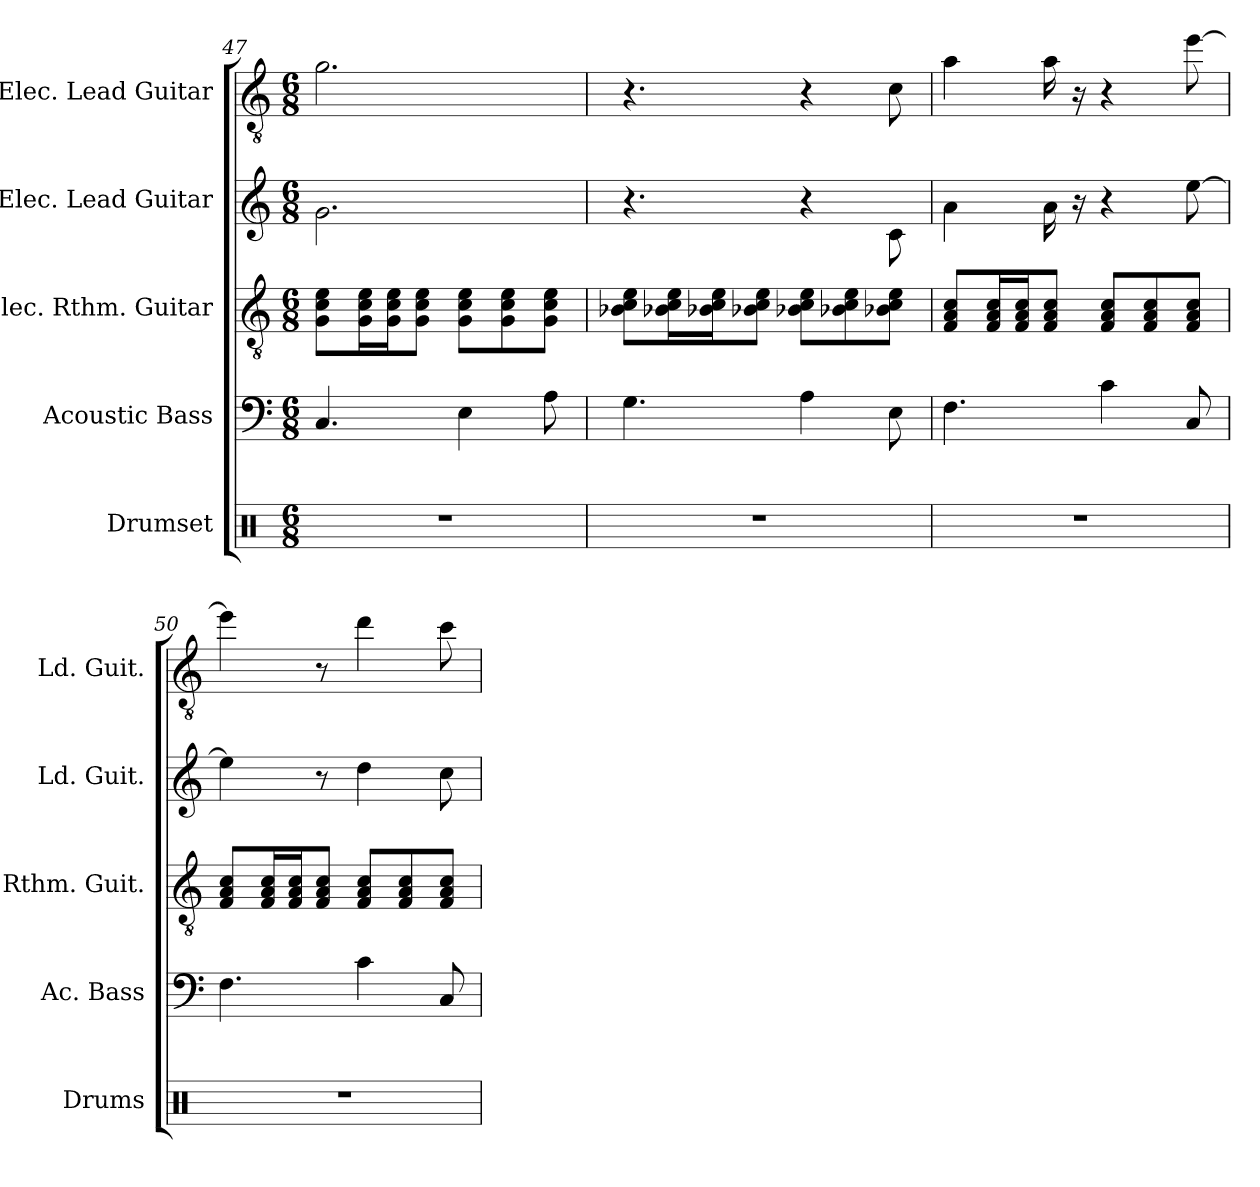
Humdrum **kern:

**kern	**kern	**kern	**kern	**kern
*part5	*part4	*part3	*part2	*part1
*staff5	*staff4	*staff3	*staff2	*staff1
*I"Drumset	*I"Acoustic Bass	*I"Elec. Rthm. Guitar	*I"Elec. Lead Guitar	*I"Elec. Lead Guitar
*I'Drums	*I'Ac. Bass	*I'Rthm. Guit.	*I'Ld. Guit.	*I'Ld. Guit.
*clefX	*clefF4	*clefGv2	*	*clefGv2
*	*ITrd7c12	*	*	*
*k[]	*k[]	*k[]	*k[]	*k[]
*M6/8	*M6/8	*M6/8	*M6/8	*M6/8
=47	=47	=47	=47	=47
2.r	4.CC/	8G\ 8c\ 8e\L	2.g\	2.g\
.	.	16G\ 16c\ 16e\L	.	.
.	.	16G\ 16c\ 16e\J	.	.
.	.	8G\ 8c\ 8e\J	.	.
.	4EE\	8G\ 8c\ 8e\L	.	.
.	.	8G\ 8c\ 8e\	.	.
.	8AA\	8G\ 8c\ 8e\J	.	.
=48	=48	=48	=48	=48
2.r	4.GG\	8B-X\ 8c\ 8e\L	4.r	4.r
.	.	16B-X\ 16c\ 16e\L	.	.
.	.	16B-X\ 16c\ 16e\J	.	.
.	.	8B-X\ 8c\ 8e\J	.	.
.	4AA\	8B-X\ 8c\ 8e\L	4r	4r
.	.	8B-X\ 8c\ 8e\	.	.
.	8EE\	8B-X\ 8c\ 8e\J	8c\	8c\
!!LO:LB:g=z
=49	=49	=49	=49	=49
2.r	4.FF\	8F/ 8A/ 8c/L	4a\	4a\
.	.	16F/ 16A/ 16c/L	.	.
.	.	16F/ 16A/ 16c/J	.	.
.	.	8F/ 8A/ 8c/J	16a\	16a\
.	.	.	16r	16r
.	4C\	8F/ 8A/ 8c/L	4r	4r
.	.	8F/ 8A/ 8c/	.	.
.	8CC/	8F/ 8A/ 8c/J	[8ee\	[8ee\
=50	=50	=50	=50	=50
2.r	4.FF\	8F/ 8A/ 8c/L	4ee\]	4ee\]
.	.	16F/ 16A/ 16c/L	.	.
.	.	16F/ 16A/ 16c/J	.	.
.	.	8F/ 8A/ 8c/J	8r	8r
.	4C\	8F/ 8A/ 8c/L	4dd\	4dd\
.	.	8F/ 8A/ 8c/	.	.
.	8CC/	8F/ 8A/ 8c/J	8cc\	8cc\
=	=	=	=	=
*-	*-	*-	*-	*-
